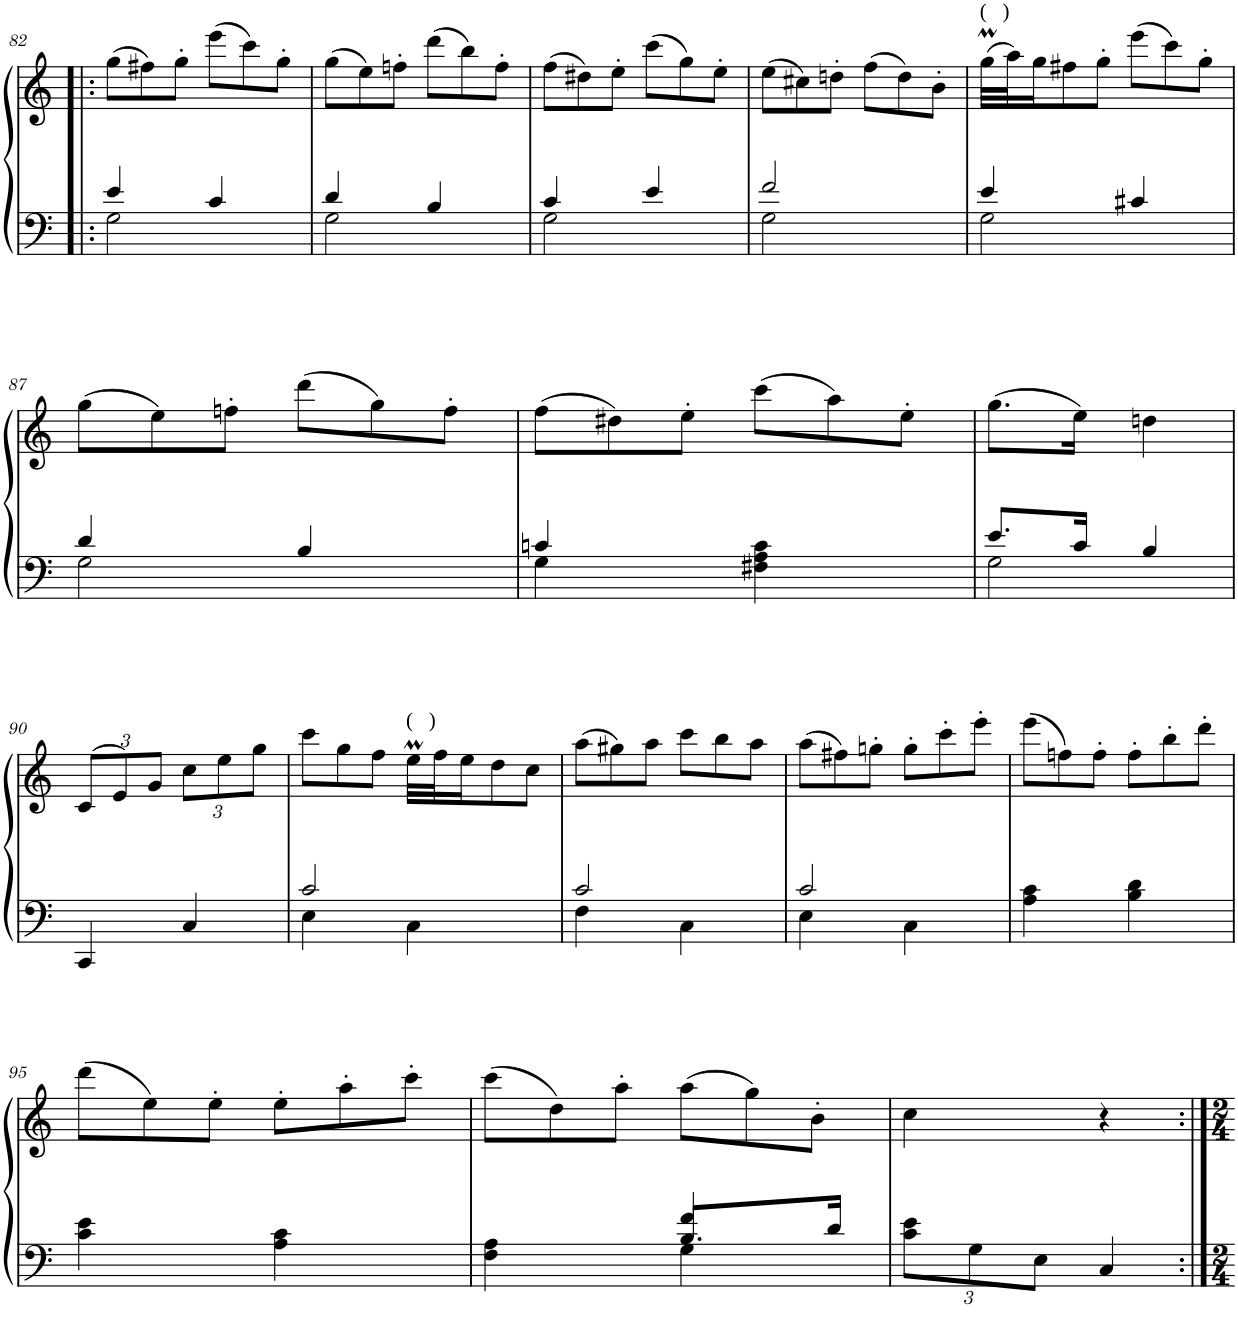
**kern	**kern
*part2	*part1
*staff2	*staff1
*I"Piano	*I"Piano
*I'Pno	*I'Pno
!!LO:PB:g=z
*clefF4	*clefG2
*k[]	*k[]
*M2/4	*M2/4
=82!|:	=82!|:
*^	*
*	*	*Xbrackettup
4e/	2G\	(12gg\L
.	.	12ff#X\)
.	.	12gg'\J
4c/	.	(12eee\L
.	.	12ccc\)
.	.	12gg'\J
=83	=83	=83
4d/	2G\	(12gg\L
.	.	12ee\)
.	.	12ffn'\J
4B/	.	(12ddd\L
.	.	12bb\)
.	.	12ff'\J
=84	=84	=84
4c/	2G\	(12ff\L
.	.	12dd#X\)
.	.	12ee'\J
4e/	.	(12ccc\L
.	.	12gg\)
.	.	12ee'\J
=85	=85	=85
2f/	2G\	(12ee\L
.	.	12cc#X\)
.	.	12ddn'\J
.	.	(12ff\L
.	.	12dd\)
.	.	12b'\J
=86	=86	=86
!	!	!LO:TX:a:t=(   )
4e/	2G\	(48ggM\LLL
.	.	48aa\J)
.	.	24gg\J
.	.	12ff#X\
.	.	12gg'\J
4c#X/	.	(12eee\L
.	.	12ccc\)
.	.	12gg'\J
!!LO:LB:g=z
=87	=87	=87
4d/	2G\	(12gg\L
.	.	12ee\)
.	.	12ffn'\J
4B/	.	(12ddd\L
.	.	12gg\)
.	.	12ff'\J
=88	=88	=88
4cn/	4G\	(12ff\L
.	.	12dd#X\)
.	.	12ee'\J
4F#X\ 4A\ 4c\	4ryy	(12ccc\L
.	.	12aa\)
.	.	12ee'\J
=89	=89	=89
8.e/L	2G\	(8.gg\L
16c/Jk	.	16ee\Jk)
4B/	.	4ddn\
*v	*v	*
!!LO:LB:g=z
=90	=90
4CC/	(>12c/L
.	12e/)
.	12g/J
4C/	12cc\L
.	12ee\
.	12gg\J
=91	=91
*^	*
4E\	2c/	12ccc\L
.	.	12gg\
.	.	12ff\J
!	!	!LO:TX:a:t=(   )
4C\	.	48eem\LLL
.	.	48ff\J
.	.	24ee\J
.	.	12dd\
.	.	12cc\J
=92	=92	=92
4F\	2c/	(12aa\L
.	.	12gg#X\)
.	.	12aa\J
4C\	.	12ccc\L
.	.	12bb\
.	.	12aa\J
=93	=93	=93
4E\	2c/	(12aa\L
.	.	12ff#X\)
.	.	12ggn'\J
4C\	.	12gg'\L
.	.	12ccc'\
.	.	12eee'\J
*v	*v	*
=94	=94
4A\ 4c\	(12eee\L
.	12ffn\)
.	12ff'\J
4B\ 4d\	12ff'\L
.	12bb'\
.	12ddd'\J
!!LO:LB:g=z
=95	=95
4c\ 4e\	(12ddd\L
.	12ee\)
.	12ee'\J
4A\ 4c\	12ee'\L
.	12aa'\
.	12ccc'\J
=96	=96
*^	*
*	*^	*
4F\ 4A\	4ryy	4ryy	(12ccc\L
.	.	.	12dd\)
.	.	.	12aa'\J
4G\	4f/	8.B/L	(12aa\L
.	.	.	12gg\)
.	.	.	12b'\J
.	.	16d/Jk	.
*v	*v	*v	*
=97	=97
*Xbrackettup	*
12c\ 12e\L	4cc\
12G\	.
12E\J	.
4C/	4r
=:|!	=:|!
*-	*-
